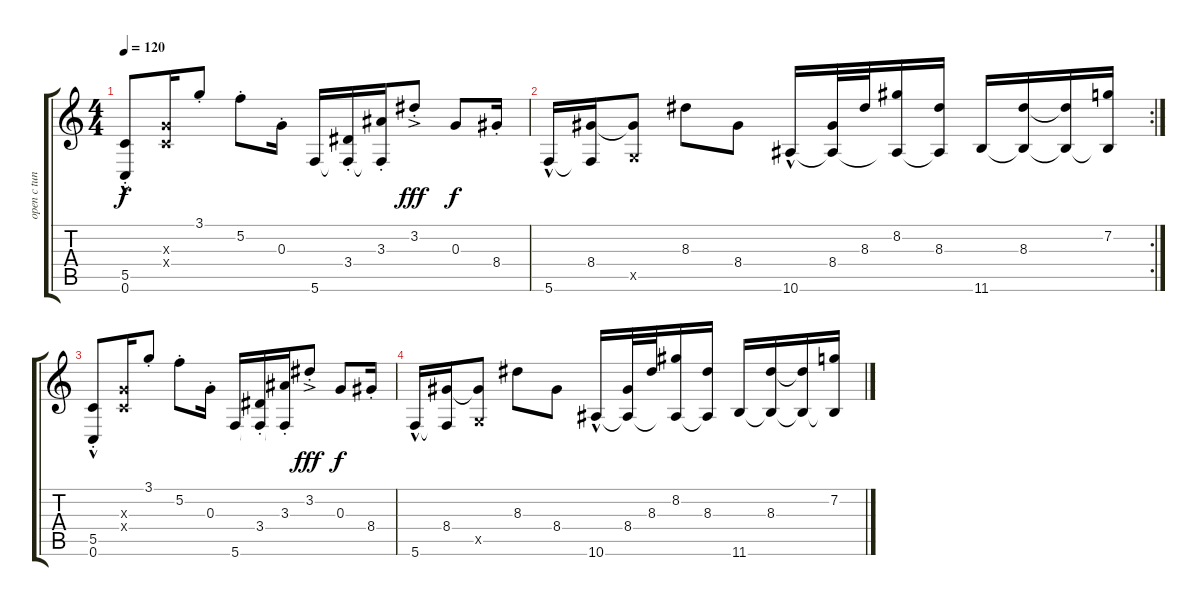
\track ("open c tuning version" "open c tun") {instrument acousticguitarnylon}
\staff {score tabs}
\tuning (E4 C4 G3 C3 G2 C2) {hide}
\ts (4 4)
\tempo 120
\clef g2
\ks c
(5.5{st} 0.6{hac st}).8{dy f instrument acousticguitarnylon} (0.3{x} 0.4{x}).16 3.1{st}.8 5.2{st}.8 0.3{st}.16 5.6.16 (3.4{st} 5.6{t}).16 (3.3{st} 5.6{t}).16 3.2{ac st}.8{dy fff} 0.3.8{dy f} 8.4{st}.16 |
\rc 2
5.6{hac}.16 (8.4 5.6{t}).16 (8.4{t} 0.5{x}).8 8.3.8 8.4.8 10.6{hac}.16 (8.4 10.6{t}).32 8.3.32 (8.2 10.6{t}).16 (8.3 10.6{t}).16 11.6.16 (8.3 11.6{t}).16 (8.3{t} 11.6{t}).16 (7.2 11.6{t}).16 |
(5.5{st} 0.6{hac st}).8 (0.3{x} 0.4{x}).16 3.1{st}.8 5.2{st}.8 0.3{st}.16 5.6.16 (3.4{st} 5.6{t}).16 (3.3{st} 5.6{t}).16 3.2{ac st}.8{dy fff} 0.3.8{dy f} 8.4{st}.16 |
5.6{hac}.16 (8.4 5.6{t}).16 (8.4{t} 0.5{x}).8 8.3.8 8.4.8 10.6{hac}.16 (8.4 10.6{t}).32 8.3.32 (8.2 10.6{t}).16 (8.3 10.6{t}).16 11.6.16 (8.3 11.6{t}).16 (8.3{t} 11.6{t}).16 (7.2 11.6{t}).16
